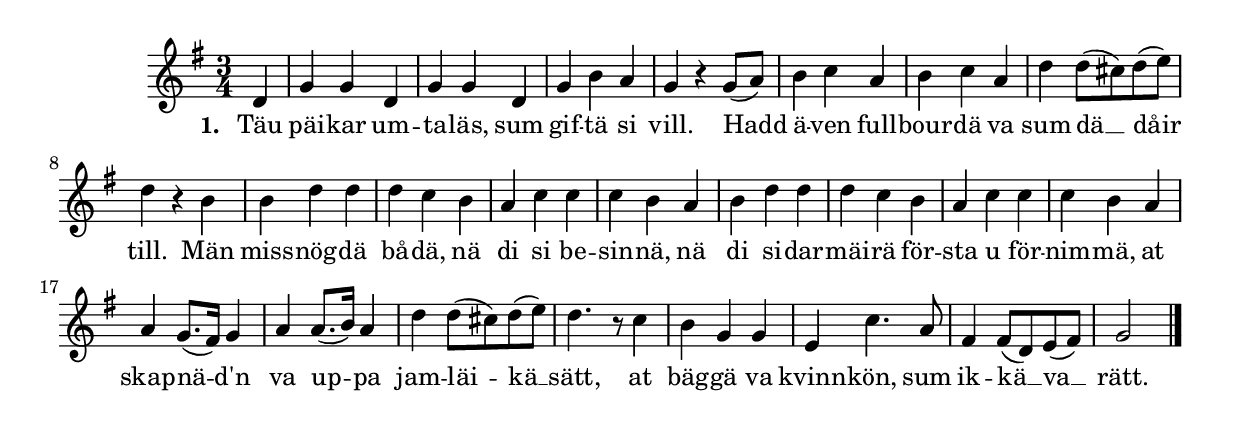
{
\time 3/4
\key g \major

\partial 4
 d'4  | 
 g' g' d'  | 
 g' g' d'  | 
 g' b' a'  | 
 g' r g'8-( a'-)  | 
 b'4 c'' a'  | 
 b' c'' a'  | 
 d'' d''8-( cis''-) d''-( e''-)  | 
 d''4 r b'  | 
 b' d'' d''  | 
 d'' c'' b'  | 
 a' c'' c''  | 
 c'' b' a'  | 
 b' d'' d''  | 
 d'' c'' b'  | 
 a' c'' c''  | 
 c'' b' a'  | 
 a' g'8.-( fis'16-) g'4  | 
 a' a'8.-( b'16-) a'4  | 
 d'' d''8-( cis''-) d''-( e''-)  | 
 d''4. r8 c''4  | 
 b' g' g'  | 
 e' c''4. a'8  | 
 fis'4 fis'8-( d'-) e'-( fis'-)  | 
 g'2 \bar "|."
 }
 \addlyrics {
     \set stanza = #"1. "
     Täu päi -- kar um -- ta -- läs, sum gif -- tä si vill. Hadd
     ä -- ven full -- bour -- dä va sum dä __ dåir till. Män miss -- nög -- dä
     bå -- dä, nä di si be -- sin -- nä, nä di si -- dar -- mäi -- rä för -- 
     sta u för -- nim -- mä, at skap --  -- nä -- d'n va up --  -- pa jam -- läi --  -- kä __
     sätt, at bäg -- gä va kvinn -- kön, sum ik -- kä __ va __ rätt.
}
